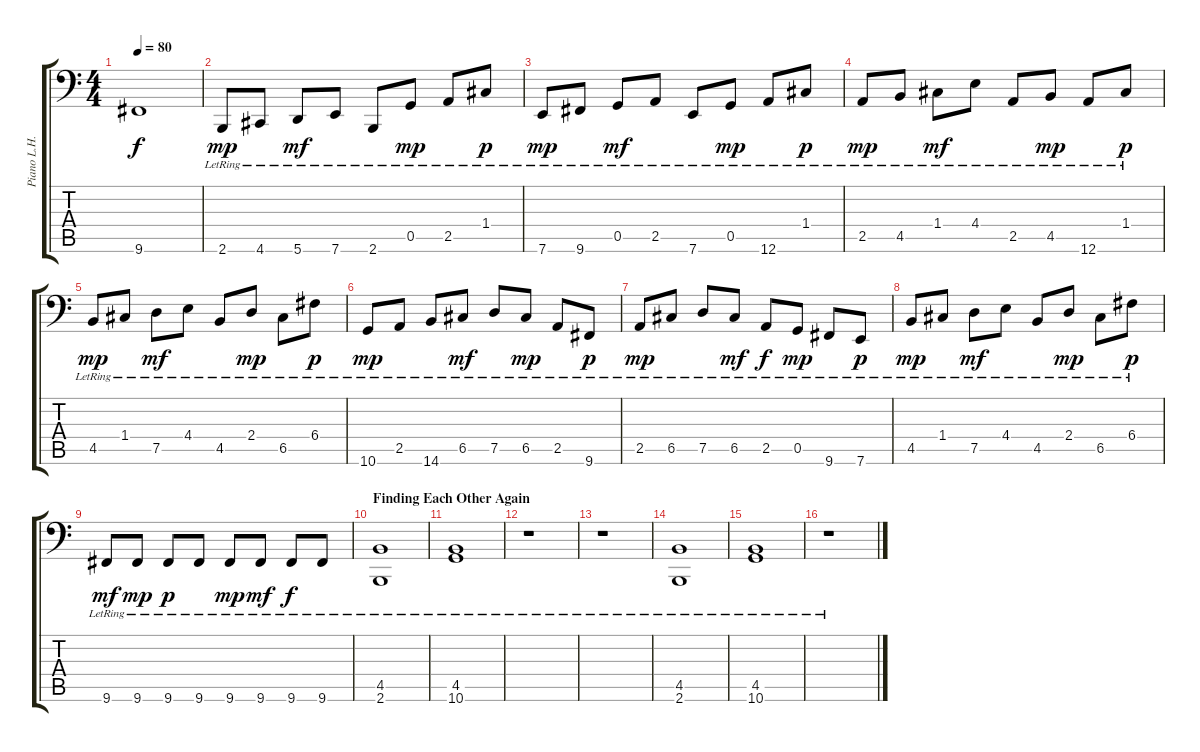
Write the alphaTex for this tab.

\track ("Piano L.H." "Piano L.H.") {instrument acousticgrandpiano}
\staff {score tabs}
\tuning (D4 A3 F3 C3 G2 A1) {hide}
\ts (4 4)
\tempo 80
\clef f4
\ks c
9.6.1{dy f} |
2.6{lr}.8{dy mp} 4.6{lr}.8 5.6{lr}.8{dy mf} 7.6{lr}.8 2.6{lr}.8 0.5{lr}.8{dy mp} 2.5{lr}.8 1.4{lr}.8{dy p} |
7.6{lr}.8{dy mp} 9.6{lr}.8 0.5{lr}.8{dy mf} 2.5{lr}.8 7.6{lr}.8 0.5{lr}.8{dy mp} 12.6{lr}.8 1.4{lr}.8{dy p} |
2.5{lr}.8{dy mp} 4.5{lr}.8 1.4{lr}.8{dy mf} 4.4{lr}.8 2.5{lr}.8 4.5{lr}.8{dy mp} 12.6{lr}.8 1.4{lr}.8{dy p} |
4.5{lr}.8{dy mp} 1.4{lr}.8 7.5{lr}.8{dy mf} 4.4{lr}.8 4.5{lr}.8 2.4{lr}.8{dy mp} 6.5{lr}.8 6.4{lr}.8{dy p} |
10.6{lr}.8{dy mp} 2.5{lr}.8 14.6{lr}.8 6.5{lr}.8{dy mf} 7.5{lr}.8 6.5{lr}.8{dy mp} 2.5{lr}.8 9.6{lr}.8{dy p} |
2.5{lr}.8{dy mp} 6.5{lr}.8 7.5{lr}.8 6.5{lr}.8{dy mf} 2.5{lr}.8{dy f} 0.5{lr}.8{dy mp} 9.6{lr}.8 7.6{lr}.8{dy p} |
4.5{lr}.8{dy mp} 1.4{lr}.8 7.5{lr}.8{dy mf} 4.4{lr}.8 4.5{lr}.8 2.4{lr}.8{dy mp} 6.5{lr}.8 6.4{lr}.8{dy p} |
9.6{lr}.8{dy mf} 9.6{lr}.8{dy mp} 9.6{lr}.8{dy p} 9.6{lr}.8 9.6{lr}.8{dy mp} 9.6{lr}.8{dy mf} 9.6{lr}.8{dy f} 9.6{lr}.8 |
\section ("" "Finding Each Other Again")
(4.5{lr} 2.6{lr}).1 |
(4.5{lr} 10.6{lr}).1 |
r.1 |
r.1 |
(4.5{lr} 2.6{lr}).1 |
(4.5{lr} 10.6{lr}).1 |
r.1
